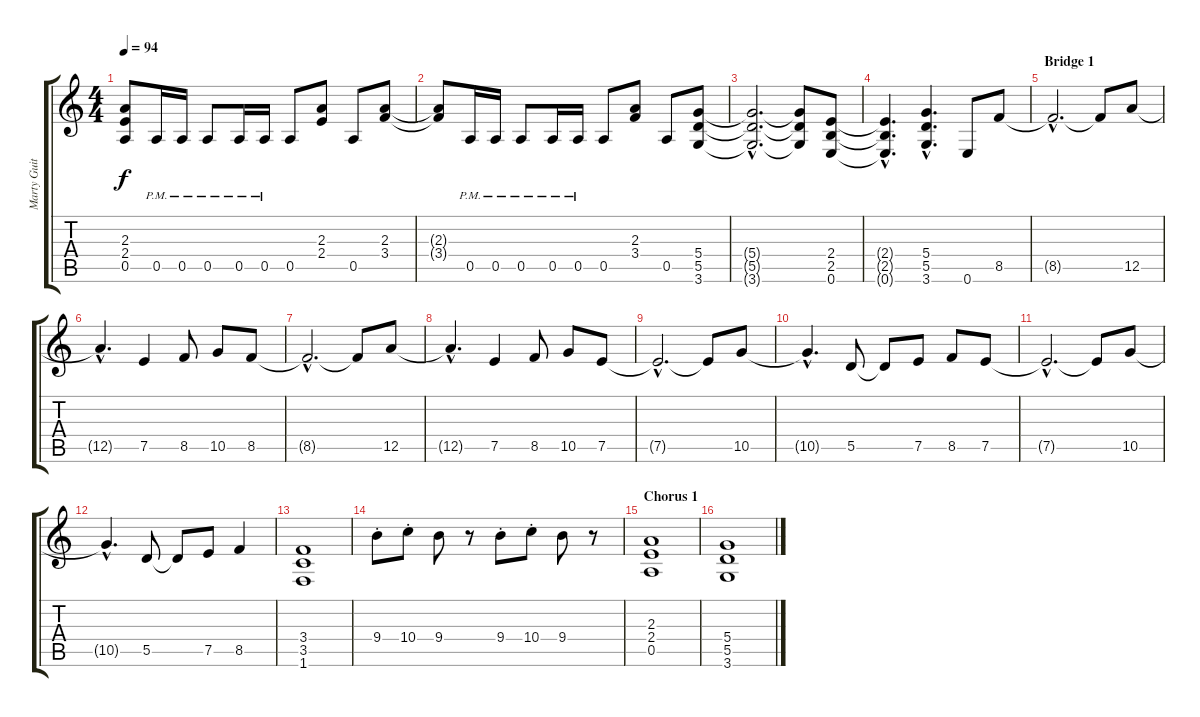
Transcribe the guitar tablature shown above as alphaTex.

\track ("Marty Guitar" "Marty Guit") {instrument overdrivenguitar}
\staff {score tabs}
\tuning (E4 B3 G3 D3 A2 E2) {hide}
\ts (4 4)
\tempo 94
\clef g2
\ks c
(2.3{t} 2.4{t} 0.5{t}).8{dy f} 0.5{pm}.16 0.5{pm}.16 0.5{pm}.8 0.5{pm}.16 0.5{pm}.16 0.5.8 (2.3 2.4).8 0.5.8 (2.3 3.4).8 |
(2.3{t} 3.4{t}).8 0.5{pm}.16 0.5{pm}.16 0.5{pm}.8 0.5{pm}.16 0.5{pm}.16 0.5.8 (2.3 3.4).8 0.5.8 (5.4 5.5 3.6).8 |
(5.4{hac t} 5.5{hac t} 3.6{hac t}).2{d} (5.4{t} 5.5{t} 3.6{t}).8 (2.4 2.5 0.6).8 |
(2.4{hac t} 2.5{hac t} 0.6{hac t}).4{d} (5.4{hac} 5.5{hac} 3.6{hac}).4{d} 0.6.8 8.5.8 |
\section ("" "Bridge 1")
8.5{hac t}.2{d} 8.5{t}.8 12.5.8 |
12.5{hac t}.4{d} 7.5.4 8.5.8 10.5.8 8.5.8 |
8.5{hac t}.2{d} 8.5{t}.8 12.5.8 |
12.5{hac t}.4{d} 7.5.4 8.5.8 10.5.8 7.5.8 |
7.5{hac t}.2{d} 7.5{t}.8 10.5.8 |
10.5{hac t}.4{d} 5.5.8 5.5{t}.8 7.5.8 8.5.8 7.5.8 |
7.5{hac t}.2{d} 7.5{t}.8 10.5.8 |
10.5{hac t}.4{d} 5.5.8 5.5{t}.8 7.5.8 8.5.4 |
(3.4 3.5 1.6).1 |
9.4{st}.8 10.4{st}.8 9.4.8 r.8 9.4{st}.8 10.4{st}.8 9.4.8 r.8 |
\section ("" "Chorus 1")
(2.3 2.4 0.5).1 |
(5.4 5.5 3.6).1
